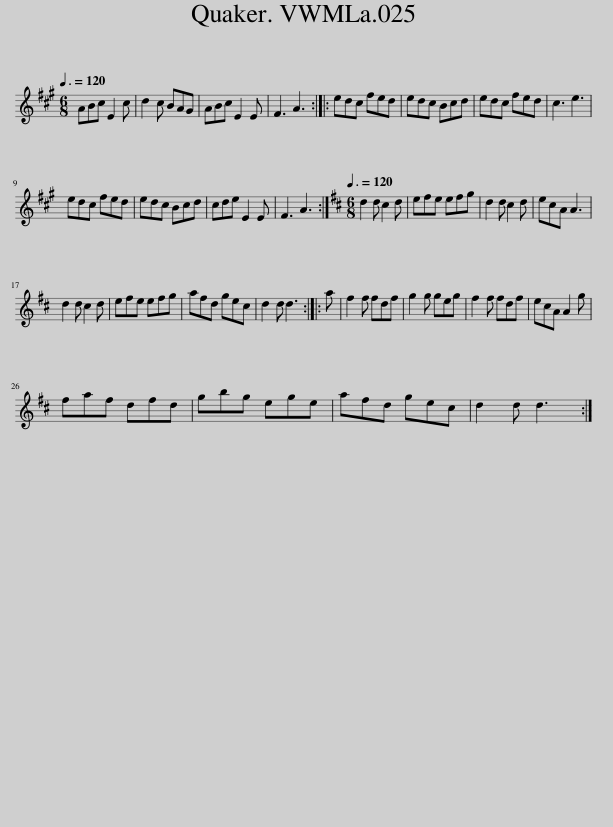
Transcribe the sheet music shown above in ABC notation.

X:1
L:1/8
Q:3/8=120
M:6/8
I:linebreak $
K:A
V:1 treble
V:1
 ABc E2 c | d2 c BAG | ABc E2 E | F3 A3 :: edc fed | %5
 edc Bcd | edc fed | c3 e3 |$ edc fed | edc Bcd | %10
 cde E2 E | F3 A3 :|[K:D][M:6/8][Q:3/8=120] d2 d c2 d | efe efg | d2 d c2 d | %15
 ecA A3 |$ d2 d c2 d | efe efg | afd gec | d2 d d3 :: %20
 a | f2 f fdf | g2 g geg | f2 f fdf | ecA A2 g |$ %25
 faf dfd | gbg ege | afd gec | d2 d d3 :| %29
